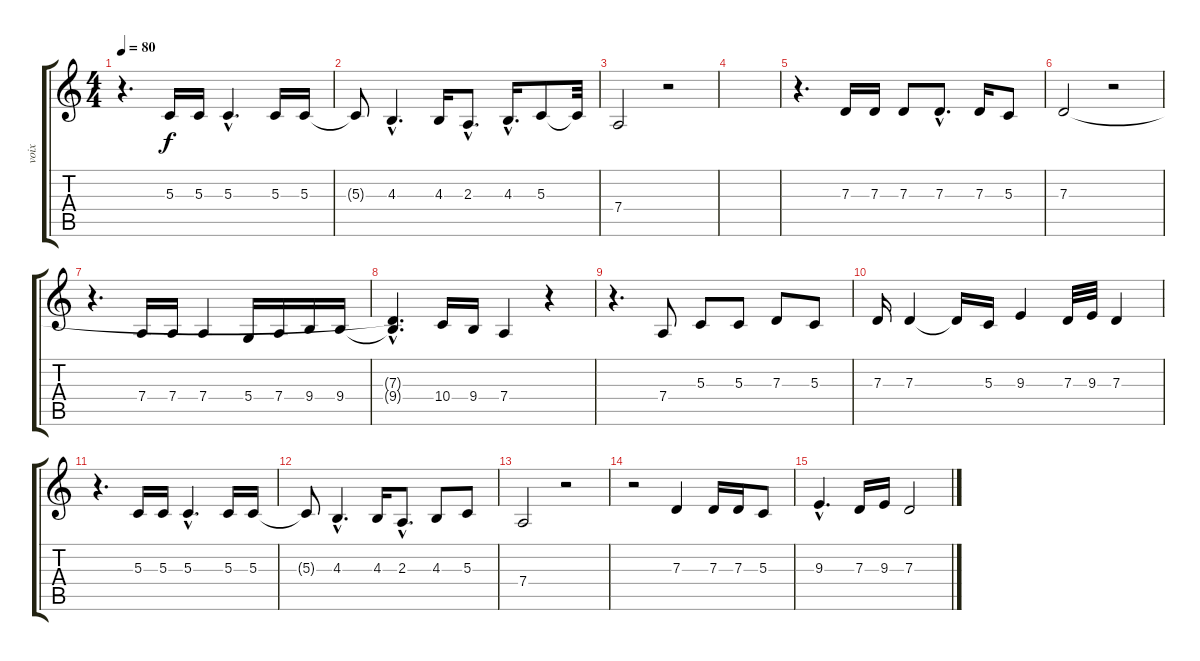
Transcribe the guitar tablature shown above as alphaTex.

\track ("voix" "voix") {instrument lead6voice}
\staff {score tabs}
\tuning (E4 B3 G3 D3 A2 E2) {hide}
\ts (4 4)
\tempo 80
\clef g2
\ks c
r.4{d dy f} 5.3.16 5.3.16 5.3{hac}.4{d} 5.3.16 5.3.16 |
5.3{t}.8 4.3{hac}.4{d} 4.3.16 2.3{hac}.8{d} 4.3{hac}.16{d} 5.3.8 5.3{t}.32 |
7.4.2 r.2 |
|
r.4{d} 7.3.16 7.3.16 7.3.8 7.3{hac}.8{d} 7.3.16 5.3.8 |
7.3.2 r.2 |
r.4{d} 7.4.16 7.4.16 7.4.4 5.4.16 7.4.16 9.4.16 9.4.16 |
(7.3{hac t} 9.4{hac t}).4{d} 10.4.16 9.4.16 7.4.4 r.4 |
r.4{d} 7.4.8 5.3.8 5.3.8 7.3.8 5.3.8 |
7.3.16 7.3.4 7.3{t}.16 5.3.16 9.3.4 7.3.32 9.3.32 7.3.4 |
r.4{d} 5.3.16 5.3.16 5.3{hac}.4{d} 5.3.16 5.3.16 |
5.3{t}.8 4.3{hac}.4{d} 4.3.16 2.3{hac}.8{d} 4.3.8 5.3.8 |
7.4.2 r.2 |
r.2 7.3.4 7.3.16 7.3.16 5.3.8 |
9.3{hac}.4{d} 7.3.16 9.3.16 7.3.2
